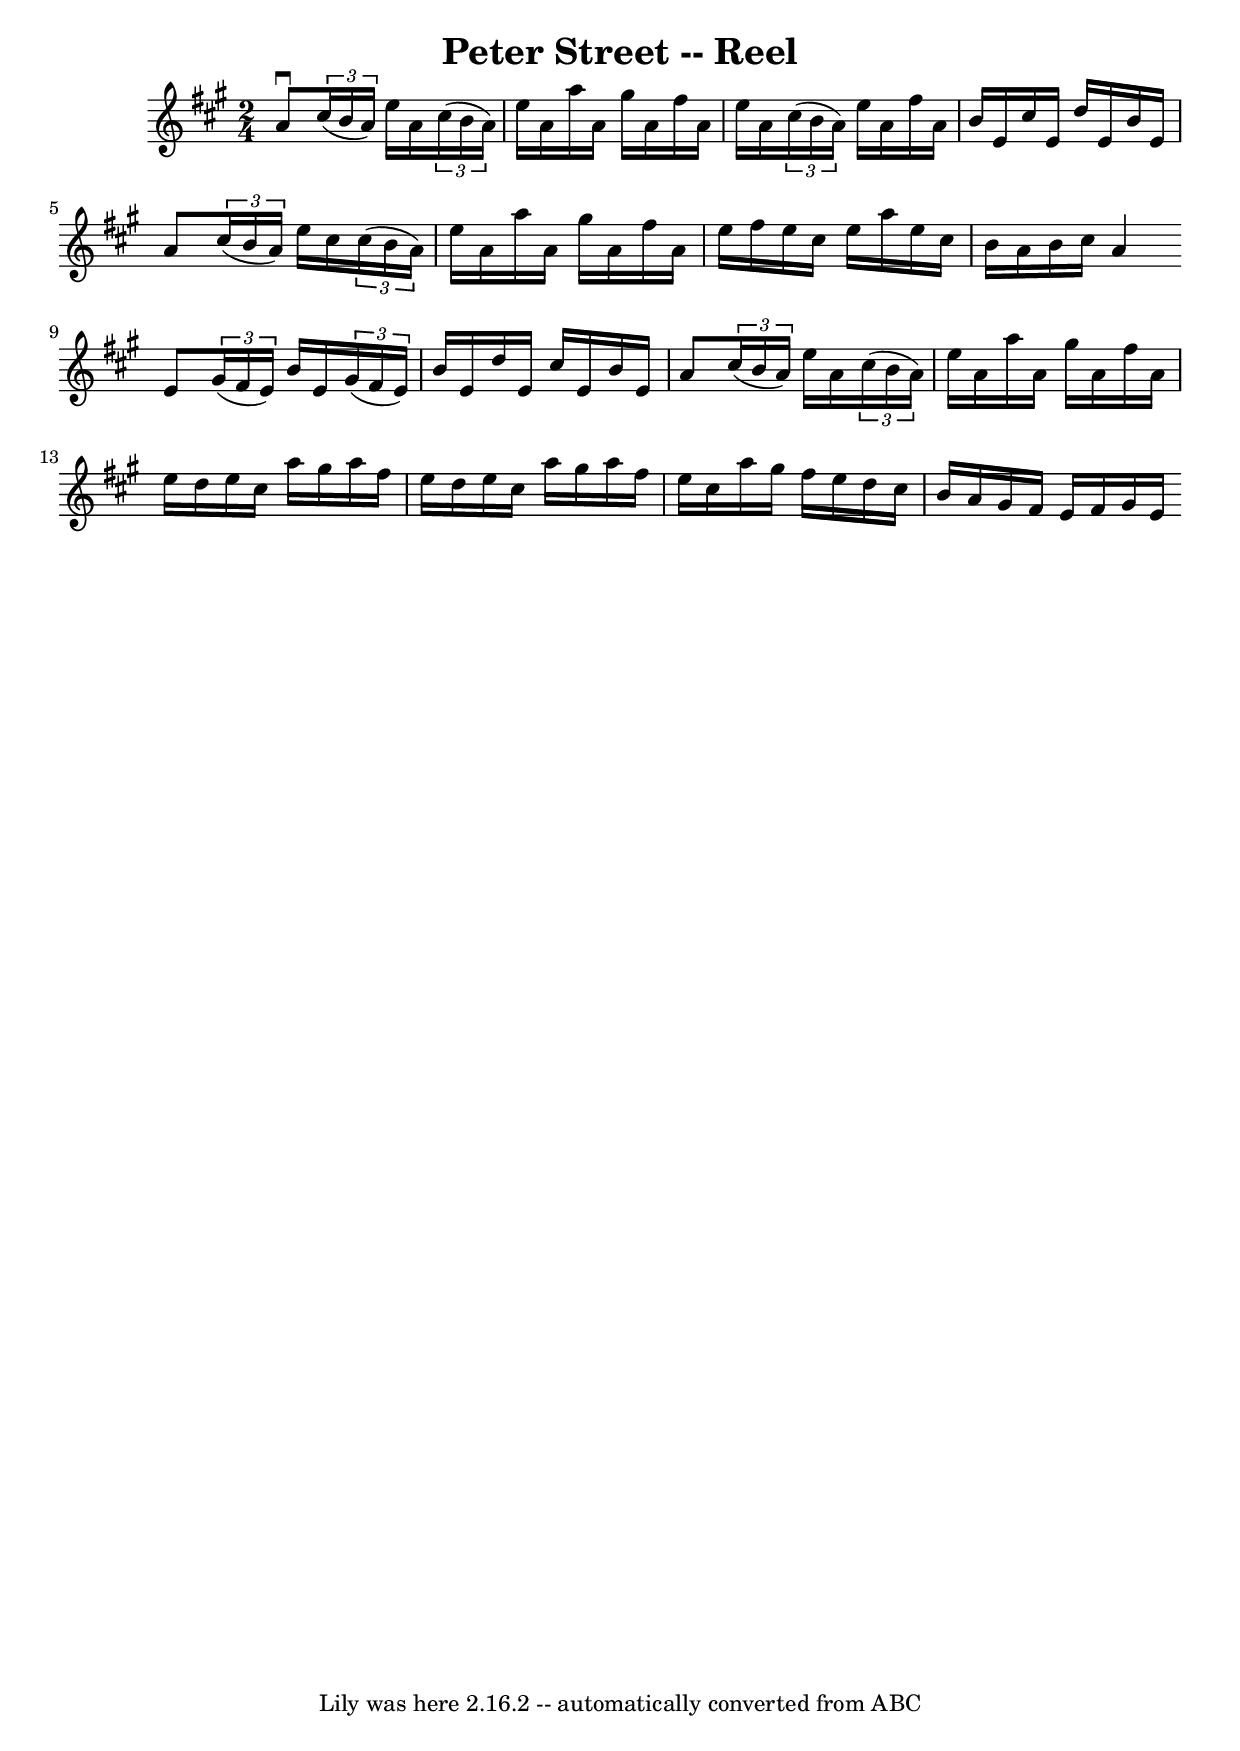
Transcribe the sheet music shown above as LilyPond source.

\version "2.16.2"
\include "Mammoth.ily"
\header {
  %% book = "Ryan's Mammoth Collection"
  crossRefNumber = "1"
  footnotes = "\\\\382"
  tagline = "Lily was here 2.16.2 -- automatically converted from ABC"
  title = "Peter Street -- Reel"

}
voicedefault =  {


  \time 2/4 
  \key a \major
  a'8^\downbow   \times 2/3 { cis''16 (b'16    
			      a'16) 
			    } e''16 a'16    \times 2/3 { cis''16 (b'16 a'16)  						       }     |
  e''16 a'16 a''16 a'16 gis''16 a'16 fis''16 a'16  |
  e''16 a'16    \times 2/3 { cis''16 (b'16 a'16) 
			   }      e''16 a'16 fis''16 a'16     |
  b'16 e'16 cis''16 e'16     d''16 e'16 b'16 e'16     |
  a'8    \times 2/3 { cis''16 (
		      b'16 a'16) 
		    } e''16 cis''16    \times 2/3 { cis''16 (b'16    
						    a'16)  						  }    |
  e''16 a'16 a''16 a'16 gis''16 a'16       fis''16 a'16     |
  e''16 fis''16 e''16 cis''16 e''16       a''16 e''16 cis''16     |
  b'16 a'16 b'16 cis''16 a'4     \bar " |." e'8    \times 2/3 { gis'16 (fis'16 e'16) 
			      } b'16    
  e'16    \times 2/3 { gis'16 (fis'16 e'16)  		     }    |
  b'16       e'16 d''16 e'16 cis''16 e'16 b'16 e'16     |
  a'8    
  \times 2/3 { cis''16 (b'16 a'16) 
	     } e''16 a'16    \times 2/3 {   
	       cis''16 (b'16 a'16)  	     }    |
  e''16 a'16 a''16 a'16       gis''16 a'16 fis''16 a'16     |
  e''16 d''16 e''16       cis''16 a''16 gis''16 a''16 fis''16     |
  e''16 d''16       e''16 cis''16 a''16 gis''16 a''16 fis''16     |
  e''16       cis''16 a''16 gis''16 fis''16 e''16 d''16 cis''16     |
  
  b'16 a'16 gis'16 fis'16 e'16 fis'16 gis'16 e'16       \bar " |."   

}

\score{
  <<

    \context Staff="default"
    {
      \voicedefault 
      
    }

  >>
  \layout {
    
  }
  \midi {
  }

}
